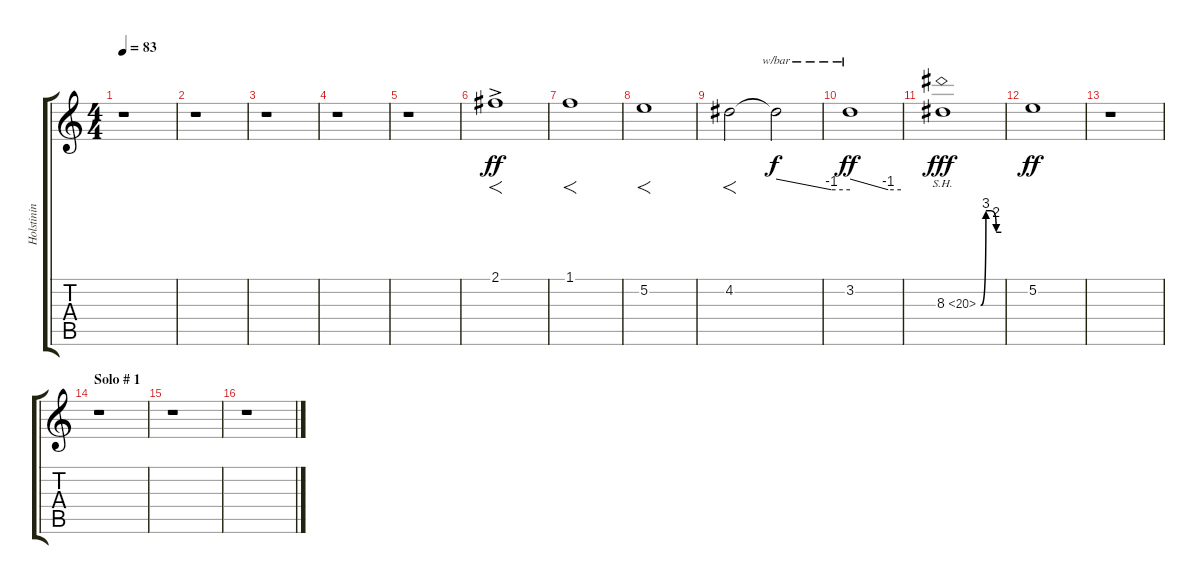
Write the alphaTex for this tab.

\track ("Holstinin" "Holstinin") {instrument distortionguitar}
\staff {score tabs}
\tuning (E4 B3 G3 D3 A2 E2) {hide}
\ts (4 4)
\tempo 83
\clef g2
\ks c
r.1{dy f} |
r.1 |
r.1 |
r.1 |
r.1 |
2.1{ac}.1{f dy ff volume 16 balance 10 instrument overdrivenguitar} |
1.1.1{f} |
5.2.1{f} |
4.2.2{f} 4.2{t}.2{tbe (custom default 0 0 45 -4 60 -4) dy f} |
3.2.1{tbe (custom default 0 0 45 -4 60 -4) dy ff} |
8.3{be (custom 0 0 15 12 30 12 45 8 60 8) sh 12}.1{dy fff} |
5.2.1{dy ff} |
r.1 |
\section ("" "Solo # 1")
r.1 |
r.1 |
r.1
